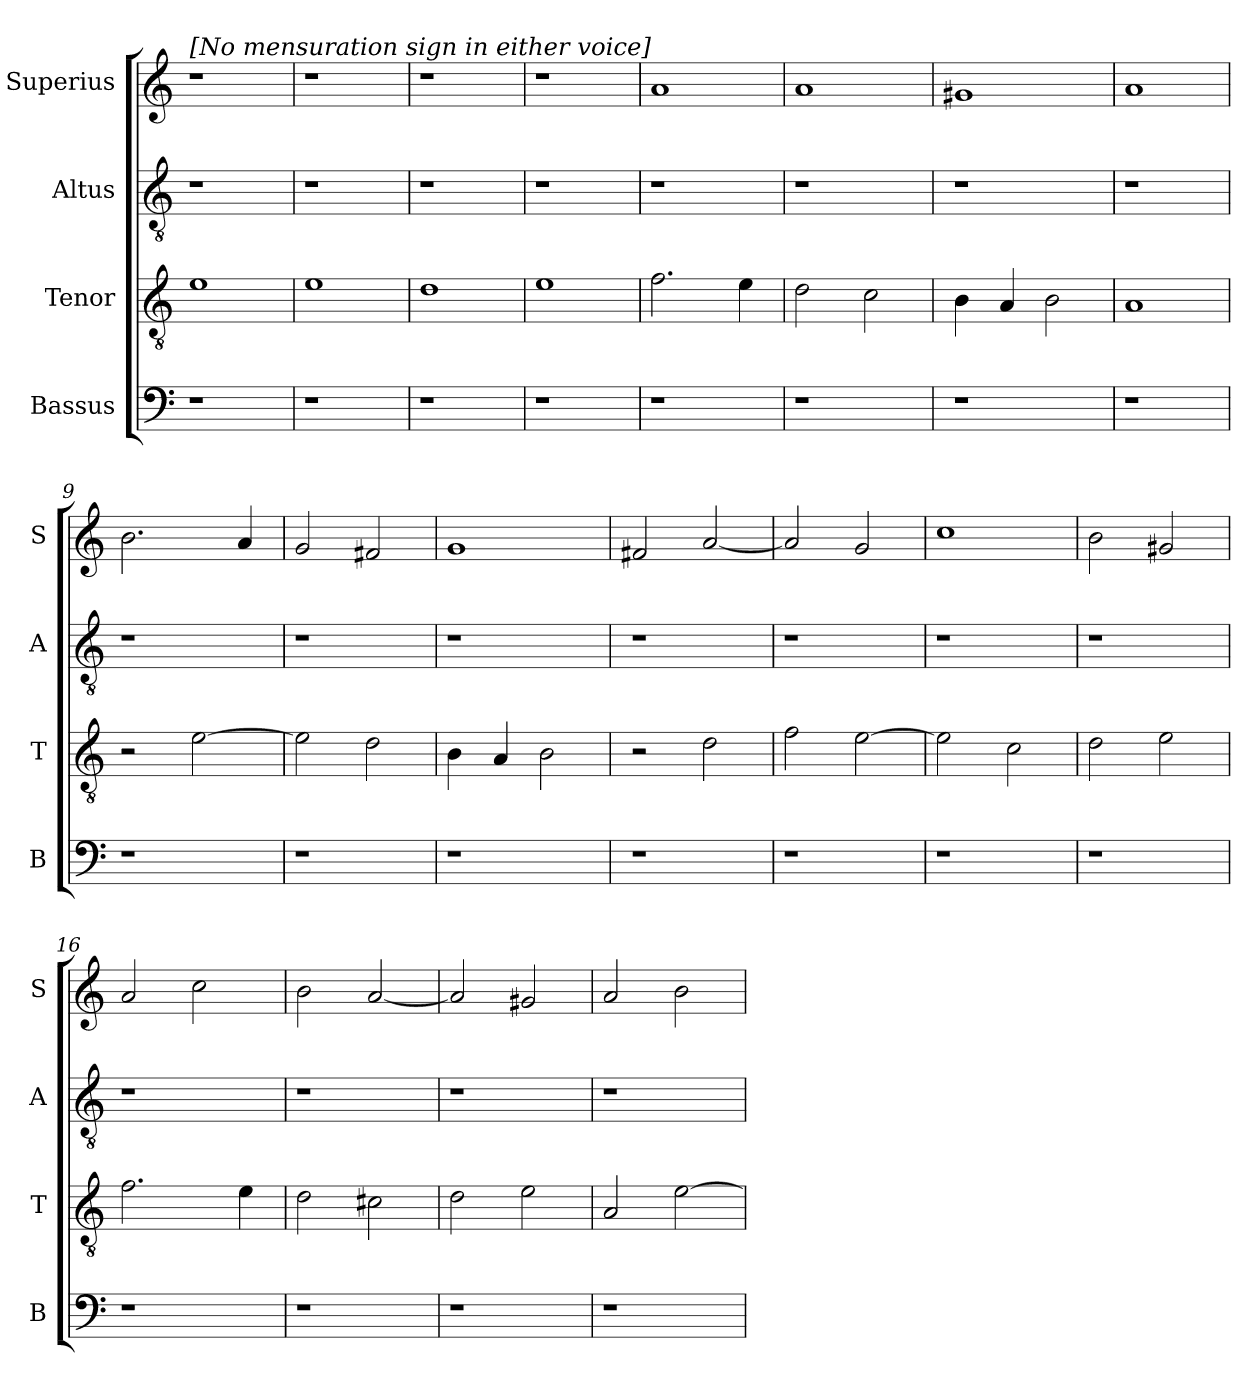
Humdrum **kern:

**kern	**kern	**kern	**kern
*part4	*part3	*part2	*part1
*staff4	*staff3	*staff2	*staff1
*I"Bassus	*I"Tenor	*I"Altus	*I"Superius
*I'B	*I'T	*I'A	*I'S
*clefF4	*clefGv2	*clefGv2	*clefG2
*k[]	*k[]	*k[]	*k[]
=1	=1	=1	=1
!	!	!	!LO:TX:a:t=[No mensuration sign in either voice]
1r	1e	1r	1r
=2	=2	=2	=2
1r	1e	1r	1r
=3	=3	=3	=3
1r	1d	1r	1r
=4	=4	=4	=4
1r	1e	1r	1r
=5	=5	=5	=5
1r	2.f\	1r	1a
.	4e\	.	.
=6	=6	=6	=6
1r	2d\	1r	1a
.	2c\	.	.
=7	=7	=7	=7
1r	4B\	1r	1g#X
.	4A/	.	.
.	2B\	.	.
=8	=8	=8	=8
1r	1A	1r	1a
=9	=9	=9	=9
1r	2r	1r	2.b\
.	[2e\	.	.
.	.	.	4a/
=10	=10	=10	=10
1r	2e\]	1r	2g/
.	2d\	.	2f#X/
=11	=11	=11	=11
1r	4B\	1r	1g
.	4A/	.	.
.	2B\	.	.
=12	=12	=12	=12
1r	2r	1r	2f#X/
.	2d\	.	[2a/
=13	=13	=13	=13
1r	2f\	1r	2a/]
.	[2e\	.	2g/
=14	=14	=14	=14
1r	2e\]	1r	1cc
.	2c\	.	.
=15	=15	=15	=15
1r	2d\	1r	2b\
.	2e\	.	2g#X/
=16	=16	=16	=16
1r	2.f\	1r	2a/
.	.	.	2cc\
.	4e\	.	.
=17	=17	=17	=17
1r	2d\	1r	2b\
.	2c#X\	.	[2a/
=18	=18	=18	=18
1r	2d\	1r	2a/]
.	2e\	.	2g#X/
=19	=19	=19	=19
1r	2A/	1r	2a/
.	[2e\	.	2b\
=	=	=	=
*-	*-	*-	*-
